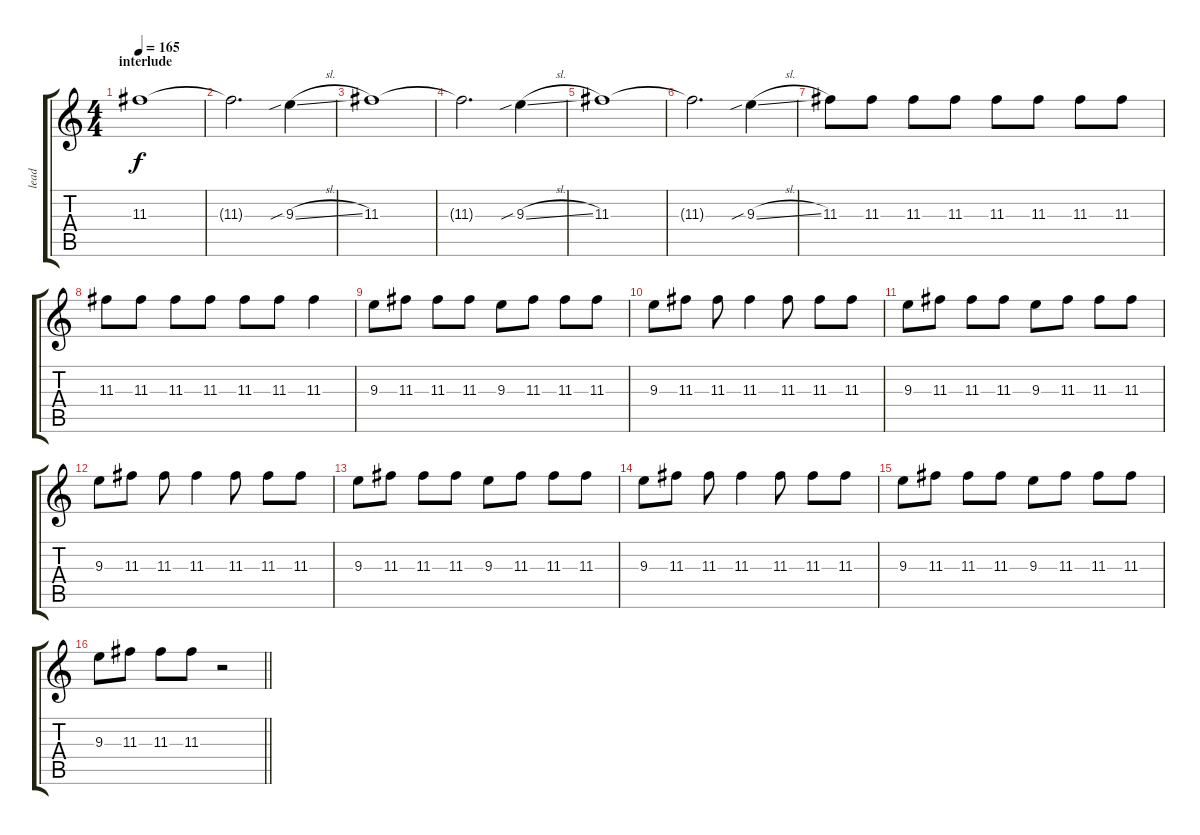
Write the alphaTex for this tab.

\track ("lead" "lead") {instrument distortionguitar}
\staff {score tabs}
\tuning (E4 B3 G3 D3 A2 E2) {hide}
\ts (4 4)
\section ("" "interlude")
\tempo 165
\clef g2
\ks c
11.3.1{dy f} |
11.3{t}.2{d} 9.3{sib sl}.4 |
11.3.1 |
11.3{t}.2{d} 9.3{sib sl}.4 |
11.3.1 |
11.3{t}.2{d} 9.3{sib sl}.4 |
11.3.8 11.3.8 11.3.8 11.3.8 11.3.8 11.3.8 11.3.8 11.3.8 |
11.3.8 11.3.8 11.3.8 11.3.8 11.3.8 11.3.8 11.3.4 |
9.3.8 11.3.8 11.3.8 11.3.8 9.3.8 11.3.8 11.3.8 11.3.8 |
9.3.8 11.3.8 11.3.8 11.3.4 11.3.8 11.3.8 11.3.8 |
9.3.8 11.3.8 11.3.8 11.3.8 9.3.8 11.3.8 11.3.8 11.3.8 |
9.3.8 11.3.8 11.3.8 11.3.4 11.3.8 11.3.8 11.3.8 |
9.3.8 11.3.8 11.3.8 11.3.8 9.3.8 11.3.8 11.3.8 11.3.8 |
9.3.8 11.3.8 11.3.8 11.3.4 11.3.8 11.3.8 11.3.8 |
9.3.8 11.3.8 11.3.8 11.3.8 9.3.8 11.3.8 11.3.8 11.3.8 |
\barLineRight lightlight
9.3.8 11.3.8 11.3.8 11.3.8 r.2
